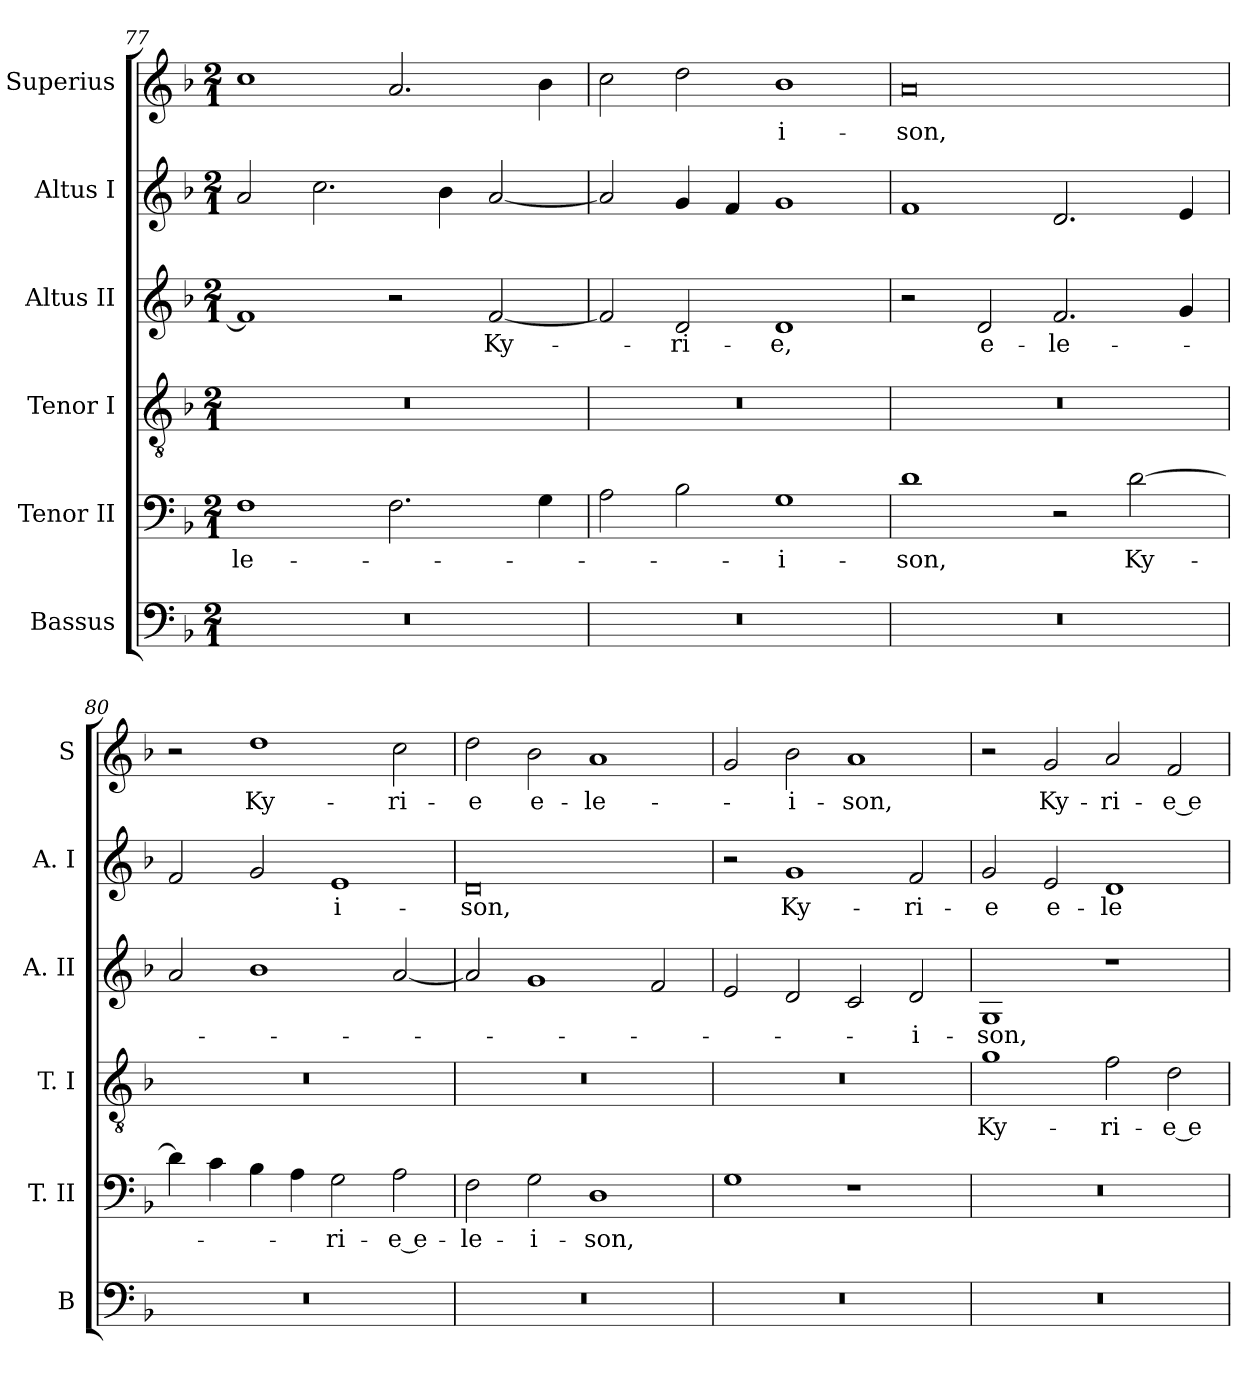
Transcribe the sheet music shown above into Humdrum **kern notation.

**kern	**kern	**text	**kern	**text	**kern	**text	**kern	**text	**kern	**text
*part6	*part5	*part5	*part4	*part4	*part3	*part3	*part2	*part2	*part1	*part1
*staff6	*staff5	*staff5	*staff4	*staff4	*staff3	*staff3	*staff2	*staff2	*staff1	*staff1
*I"Bassus	*I"Tenor II	*	*I"Tenor I	*	*I"Altus II	*	*I"Altus I	*	*I"Superius	*
*I'B	*I'T. II	*	*I'T. I	*	*I'A. II	*	*I'A. I	*	*I'S	*
*clefF4	*clefF4	*	*clefGv2	*	*clefG2	*	*clefG2	*	*clefG2	*
*k[b-]	*k[b-]	*	*k[b-]	*	*k[b-]	*	*k[b-]	*	*k[b-]	*
*F:	*F:	*	*F:	*	*F:	*	*F:	*	*F:	*
*M2/1	*M2/1	*	*M2/1	*	*M2/1	*	*M2/1	*	*M2/1	*
=77	=77	=77	=77	=77	=77	=77	=77	=77	=77	=77
0r	1F	-le-	0r	.	1f]	.	2a	.	1cc	.
.	.	.	.	.	.	.	2.cc	.	.	.
.	2.F	.	.	.	2r	.	.	.	2.a	.
.	.	.	.	.	.	.	4b-	.	.	.
.	.	.	.	.	[2f	Ky-	[2a	.	.	.
.	4G	.	.	.	.	.	.	.	4b-	.
=78	=78	=78	=78	=78	=78	=78	=78	=78	=78	=78
0r	2A	.	0r	.	2f]	.	2a]	.	2cc	.
.	2B-	.	.	.	2d	-ri-	4g	.	2dd	.
.	.	.	.	.	.	.	4f	.	.	.
.	1G	-i-	.	.	1d	-e,	1g	.	1b-	-i-
=79	=79	=79	=79	=79	=79	=79	=79	=79	=79	=79
0r	1d	-son,	0r	.	2r	.	1f	.	0a	-son,
.	.	.	.	.	2d	e-	.	.	.	.
.	2r	.	.	.	2.f	-le-	2.d	.	.	.
.	[2d	Ky-	.	.	.	.	.	.	.	.
.	.	.	.	.	4g	.	4e	.	.	.
=80	=80	=80	=80	=80	=80	=80	=80	=80	=80	=80
0r	4d]	.	0r	.	2a	.	2f	.	2r	.
.	4c	.	.	.	.	.	.	.	.	.
.	4B-	.	.	.	1b-	.	2g	.	1dd	Ky-
.	4A	.	.	.	.	.	.	.	.	.
.	2G	-ri-	.	.	.	.	1e	-i-	.	.
.	2A	-e e-	.	.	[2a	.	.	.	2cc	-ri-
=81	=81	=81	=81	=81	=81	=81	=81	=81	=81	=81
0r	2F	-le-	0r	.	2a]	.	0d	-son,	2dd	-e
.	2G	-i-	.	.	1g	.	.	.	2b-	e-
.	1D	-son,	.	.	.	.	.	.	1a	-le-
.	.	.	.	.	2f	.	.	.	.	.
=82	=82	=82	=82	=82	=82	=82	=82	=82	=82	=82
0r	1G	.	0r	.	2e	.	2r	.	2g	.
.	.	.	.	.	2d	.	1g	Ky-	2b-	-i-
.	1r	.	.	.	2c	.	.	.	1a	-son,
.	.	.	.	.	2d	-i-	2f	-ri-	.	.
=83	=83	=83	=83	=83	=83	=83	=83	=83	=83	=83
0r	0r	.	1g	Ky-	1G	-son,	2g	-e	2r	.
.	.	.	.	.	.	.	2e	e-	2g	Ky-
.	.	.	2f	-ri-	1r	.	1d	-le-	2a	-ri-
.	.	.	2d	-e e-	.	.	.	.	2f	-e e-
=	=	=	=	=	=	=	=	=	=	=
*-	*-	*-	*-	*-	*-	*-	*-	*-	*-	*-
